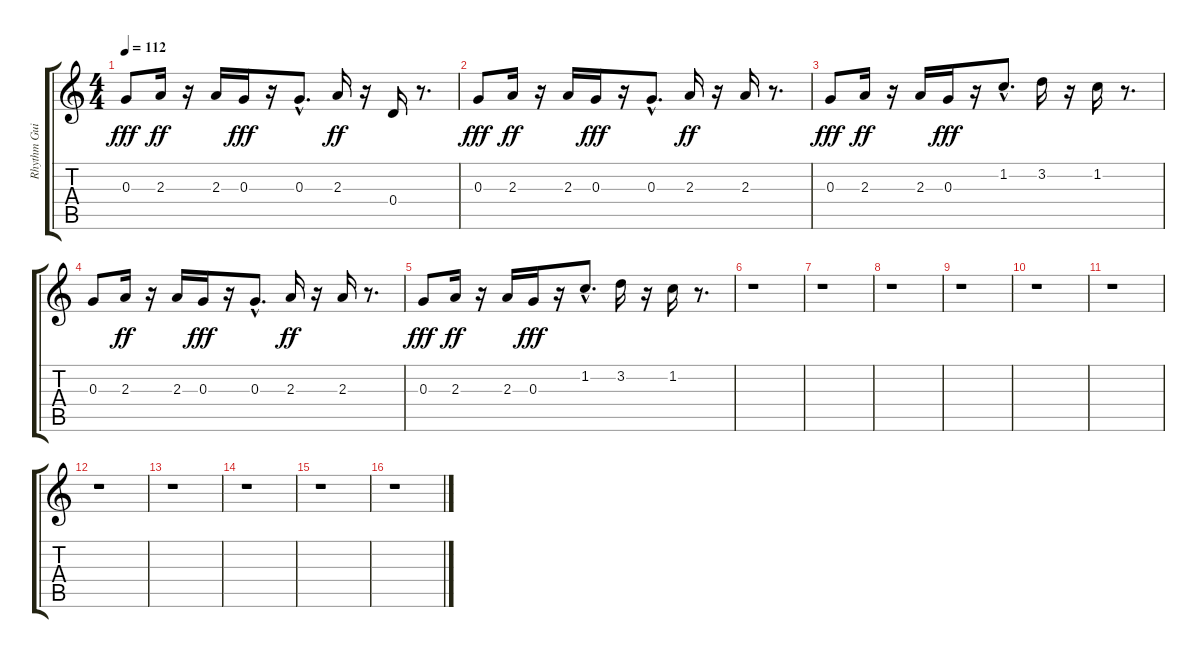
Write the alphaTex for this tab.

\track ("Rhythm Guitar" "Rhythm Gui") {instrument electricguitarclean}
\staff {score tabs}
\tuning (E4 B3 G3 D3 A2 E2) {hide}
\ts (4 4)
\tempo 112
\clef g2
\ks c
0.3.8{dy fff} 2.3.16{dy ff} r.16 2.3.16 0.3.16{dy fff} r.16 0.3{hac}.8{d} 2.3.16{dy ff} r.16 0.4.16 r.8{d} |
0.3.8{dy fff} 2.3.16{dy ff} r.16 2.3.16 0.3.16{dy fff} r.16 0.3{hac}.8{d} 2.3.16{dy ff} r.16 2.3.16 r.8{d} |
0.3.8{dy fff} 2.3.16{dy ff} r.16 2.3.16 0.3.16{dy fff} r.16 1.2{hac}.8{d} 3.2.16 r.16 1.2.16 r.8{d} |
0.3.8 2.3.16{dy ff} r.16 2.3.16 0.3.16{dy fff} r.16 0.3{hac}.8{d} 2.3.16{dy ff} r.16 2.3.16 r.8{d} |
0.3.8{dy fff} 2.3.16{dy ff} r.16 2.3.16 0.3.16{dy fff} r.16 1.2{hac}.8{d} 3.2.16 r.16 1.2.16 r.8{d} |
r.1 |
r.1 |
r.1 |
r.1 |
r.1 |
r.1 |
r.1 |
r.1 |
r.1 |
r.1 |
r.1
